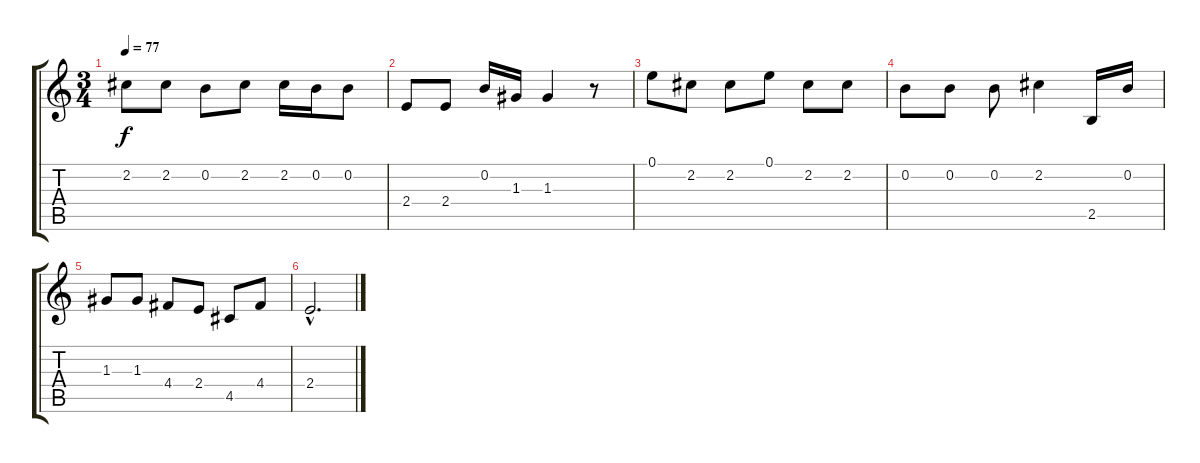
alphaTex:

\track "" {instrument contrabass}
\staff {score tabs}
\tuning (E4 B3 G3 D3 A2 E2) {hide}
\ts (3 4)
\tempo 77
\clef g2
\ks c
2.2.8{dy f} 2.2.8 0.2.8 2.2.8 2.2.16 0.2.16 0.2.8 |
2.4.8 2.4.8 0.2.16 1.3.16 1.3.4 r.8 |
0.1.8 2.2.8 2.2.8 0.1.8 2.2.8 2.2.8 |
0.2.8 0.2.8 0.2.8 2.2.4 2.5.16 0.2.16 |
1.3.8 1.3.8 4.4.8 2.4.8 4.5.8 4.4.8 |
2.4{hac}.2{d}
